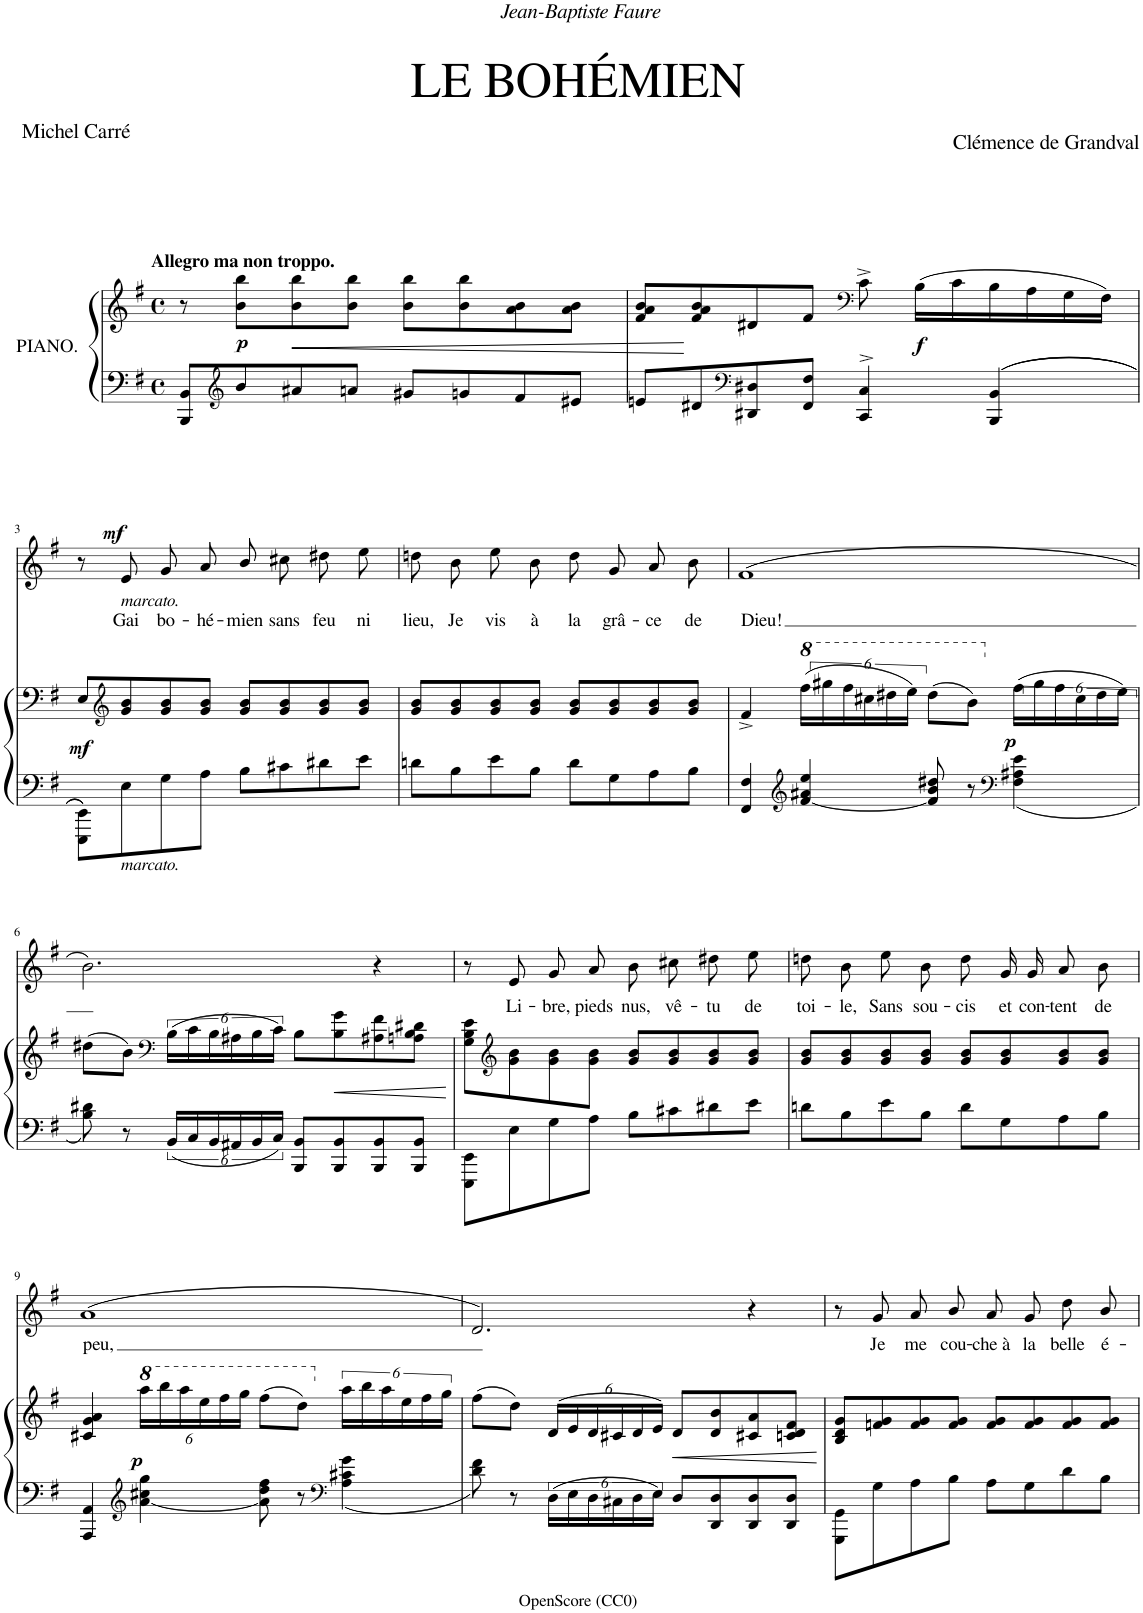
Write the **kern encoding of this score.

**kern	**kern	**dynam	**kern	**text	**dynam
*part2	*part2	*part2	*part1	*part1	*part1
*staff3	*staff2	*staff2/3	*staff1	*staff1	*staff1
*I"PIANO.	*	*	*I"CHANT	*	*
*I'Pno	*	*	*	*	*
*clefF4	*clefG2	*	*clefG2	*	*
*k[f#]	*k[f#]	*	*k[f#]	*	*
*M4/4	*M4/4	*	*M4/4	*	*
*met(c)	*met(c)	*	*met(c)	*	*
=1	=1	=1	=1	=1	=1
!	!	!	!LO:TX:a:B:t=Allegro ma non troppo.	!	!
8BBB/ 8BB/L	8r	.	1r	.	.
*clefG2	*	*	*	*	*
!	!	!LO:DY:b	!	!	!
8b/	8b\ 8bb\L	p	.	.	.
!	!	!LO:HP:b	!	!	!
8a#X/	8b\ 8bb\	<	.	.	.
8an/J	8b\ 8bb\J	.	.	.	.
8g#X/L	8b\ 8bb\L	.	.	.	.
8gn/	8b\ 8bb\	.	.	.	.
8f#/	8a\ 8b\	.	.	.	.
8e#X/J	8a\ 8b\J	.	.	.	.
=2	=2	=2	=2	=2	=2
8en/L	8f#/ 8a/ 8b/L	.	1r	.	.
8d#X/	8f#/ 8a/ 8b/	[	.	.	.
*clefF4	*	*	*	*	*
8DD#X/ 8D#X/	8d#X/	.	.	.	.
8FF#/ 8F#/J	8f#/J	.	.	.	.
*	*clefF4	*	*	*	*
4CC/^> 4C/^>	8c^\	.	.	.	.
!	!	!LO:DY:b	!	!	!
.	(16B\LL	f	.	.	.
.	16c\	.	.	.	.
4BBB/ 4BB/	16B\	.	.	.	.
.	16A\	.	.	.	.
.	16G\	.	.	.	.
.	16F#\JJ)	.	.	.	.
!!LO:LB:g=z
=3	=3	=3	=3	=3	=3
!	!	!LO:DY:b	!	!	!
8EEE\ 8EE\L	8E/L	mf	8r	.	.
*	*clefG2	*	*	*	*
!	!	!	!LO:TX:b:i:t=marcato.	!	!
!LO:TX:b:i:t=marcato.	!	!	!	!	!
!	!	!	!	!LO:LY:b	!LO:DY:a
8E\	8g/ 8b/	.	8e/	Gai	mf
!	!	!	!	!LO:LY:b	!
8G\	8g/ 8b/	.	8g/L	bo-	.
!	!	!	!	!LO:LY:b	!
8A\J	8g/ 8b/J	.	8a/J	-hé-	.
!	!	!	!	!LO:LY:b	!
8B\L	8g/ 8b/L	.	8b\L	-mien	.
!	!	!	!	!LO:LY:b	!
8c#X\	8g/ 8b/	.	8cc#X\J	sans	.
!	!	!	!	!LO:LY:b	!
8d#X\	8g/ 8b/	.	8dd#X\L	feu	.
!	!	!	!	!LO:LY:b	!
8e\J	8g/ 8b/J	.	8ee\J	ni	.
=4	=4	=4	=4	=4	=4
!	!	!	!	!LO:LY:b	!
8dn\L	8g/ 8b/L	.	8ddn\L	lieu,	.
!	!	!	!	!LO:LY:b	!
8B\	8g/ 8b/	.	8b\J	Je	.
!	!	!	!	!LO:LY:b	!
8e\	8g/ 8b/	.	8ee\L	vis	.
!	!	!	!	!LO:LY:b	!
8B\J	8g/ 8b/J	.	8b\J	à	.
!	!	!	!	!LO:LY:b	!
8d\L	8g/ 8b/L	.	8dd\L	la	.
!	!	!	!	!LO:LY:b	!
8G\	8g/ 8b/	.	8g\J	grâ-	.
!	!	!	!	!LO:LY:b	!
8A\	8g/ 8b/	.	8a/L	-ce	.
!	!	!	!	!LO:LY:b	!
8B\J	8g/ 8b/J	.	8b/J	de	.
=5	=5	=5	=5	=5	=5
!	!	!	!	!LO:LY:b	!
4FF#/ 4F#/	4f#^/	.	(>1f#	Dieu!	.
*clefG2	*	*	*	*	*
*	*8va	*	*	*	*
[4f#/ 4a#X/ 4ee/	(24fff#\LL	.	.	.	.
.	24ggg#X\	.	.	.	.
.	24fff#\	.	.	.	.
.	24ccc#X\	.	.	.	.
.	24ddd#X\	.	.	.	.
.	24eee\JJ)	.	.	.	.
8f#/] 8b/ 8dd#X/	(8ddd#\L	.	.	.	.
8r	8bb\J)	.	.	.	.
*clefF4	*	*	*	*	*
*	*X8va	*	*	*	*
!	!	!LO:DY:b	!	!	!
4F#\ 4A#X\ 4e\	(24ff#\LL	p	.	.	.
.	24gg#\	.	.	.	.
.	24ff#\	.	.	.	.
.	24cc#\	.	.	.	.
.	24dd#\	.	.	.	.
.	24ee\JJ)	.	.	.	.
!!LO:LB:g=z
=6	=6	=6	=6	=6	=6
8B\ 8d#X\	(8dd#X\L	.	2.b\)	.	.
8r	8b\J)	.	.	.	.
*	*clefF4	*	*	*	*
24BB/LL	(24B\LL	.	.	.	.
24C/	24c\	.	.	.	.
24BB/	24B\	.	.	.	.
24AA#X/	24A#X\	.	.	.	.
24BB/	24B\	.	.	.	.
24C/JJ	24c\JJ)	.	.	.	.
8BBB/ 8BB/L	8B\L	.	.	.	.
!	!	!LO:HP:b	!	!	!
8BBB/ 8BB/	8B\ 8g\	<	.	.	.
8BBB/ 8BB/	8A#X\ 8f#\	.	4r	.	.
8BBB/ 8BB/J	8An\ 8B\ 8d#X\J	.	.	.	.
.	.	[	.	.	.
=7	=7	=7	=7	=7	=7
8EEE\ 8EE\L	8G\ 8B\ 8e\L	.	8r	.	.
*	*clefG2	*	*	*	*
!	!	!	!	!LO:LY:b	!
8E\	8g\ 8b\	.	8e/	Li-	.
!	!	!	!	!LO:LY:b	!
8G\	8g\ 8b\	.	8g/L	-bre,	.
!	!	!	!	!LO:LY:b	!
8A\J	8g\ 8b\J	.	8a/J	pieds	.
!	!	!	!	!LO:LY:b	!
8B\L	8g/ 8b/L	.	8b\L	nus,	.
!	!	!	!	!LO:LY:b	!
8c#X\	8g/ 8b/	.	8cc#X\J	vê-	.
!	!	!	!	!LO:LY:b	!
8d#X\	8g/ 8b/	.	8dd#X\L	-tu	.
!	!	!	!	!LO:LY:b	!
8e\J	8g/ 8b/J	.	8ee\J	de	.
=8	=8	=8	=8	=8	=8
!	!	!	!	!LO:LY:b	!
8dn\L	8g/ 8b/L	.	8ddn\L	toi-	.
!	!	!	!	!LO:LY:b	!
8B\	8g/ 8b/	.	8b\J	-le,	.
!	!	!	!	!LO:LY:b	!
8e\	8g/ 8b/	.	8ee\L	Sans	.
!	!	!	!	!LO:LY:b	!
8B\J	8g/ 8b/J	.	8b\J	sou-	.
!	!	!	!	!LO:LY:b	!
8d\L	8g/ 8b/L	.	8dd\L	-cis	.
!	!	!	!	!LO:LY:b	!
8G\	8g/ 8b/	.	16g\L	et	.
!	!	!	!	!LO:LY:b	!
.	.	.	16g\JJ	con-	.
!	!	!	!	!LO:LY:b	!
8A\	8g/ 8b/	.	8a/L	-tent	.
!	!	!	!	!LO:LY:b	!
8B\J	8g/ 8b/J	.	8b/J	de	.
!!LO:LB:g=z
=9	=9	=9	=9	=9	=9
!	!	!	!	!LO:LY:b	!
4AAA/ 4AA/	4c#X/ 4g/ 4a/	.	(>1a	peu,	.
*clefG2	*	*	*	*	*
*	*8va	*	*	*	*
*	*Xbrackettup	*	*	*	*
!	!	!LO:DY:b	!	!	!
[4a\ 4cc#X\ 4gg\	24aaa\LL	p	.	.	.
.	24bbb\	.	.	.	.
.	24aaa\	.	.	.	.
.	24eee\	.	.	.	.
.	24fff#\	.	.	.	.
.	24ggg\JJ	.	.	.	.
8a\] 8dd\ 8ff#\	(8fff#\L	.	.	.	.
8r	8ddd\J)	.	.	.	.
*clefF4	*	*	*	*	*
*	*X8va	*	*	*	*
*	*brackettup	*	*	*	*
4A\ 4c#X\ 4g\	24aa\LL	.	.	.	.
.	24bb\	.	.	.	.
.	24aa\	.	.	.	.
.	24ee\	.	.	.	.
.	24ff#\	.	.	.	.
.	24gg\JJ	.	.	.	.
=10	=10	=10	=10	=10	=10
8d\ 8f#\	(8ff#\L	.	2.d/)	.	.
8r	8dd\J)	.	.	.	.
*	*Xbrackettup	*	*	*	*
24D\LL	(>24d/LL	.	.	.	.
24E\	24e/	.	.	.	.
24D\	24d/	.	.	.	.
24C#X\	24c#X/	.	.	.	.
24D\	24d/	.	.	.	.
24E\JJ	24e/JJ)	.	.	.	.
!	!	!LO:HP:b	!	!	!
8D/L	8d/L	<	.	.	.
8DD/ 8D/	8d/ 8b/	.	.	.	.
8DD/ 8D/	8c#X/ 8a/	.	4r	.	.
8DD/ 8D/J	8cn/ 8d/ 8f#/J	.	.	.	.
.	.	[	.	.	.
=11	=11	=11	=11	=11	=11
8GGG\ 8GG\L	8B/ 8d/ 8g/L	.	8r	.	.
!	!	!	!	!LO:LY:b	!
8G\	8fn/ 8g/	.	8g/	Je	.
!	!	!	!	!LO:LY:b	!
8A\	8f/ 8g/	.	8a/L	me	.
!	!	!	!	!LO:LY:b	!
8B\J	8f/ 8g/J	.	8b/J	cou-	.
!	!	!	!	!LO:LY:b	!
8A\L	8f/ 8g/L	.	8a/L	-che à	.
!	!	!	!	!LO:LY:b	!
8G\	8f/ 8g/	.	8g/J	la	.
!	!	!	!	!LO:LY:b	!
8d\	8f/ 8g/	.	8dd\L	belle	.
!	!	!	!	!LO:LY:b	!
8B\J	8f/ 8g/J	.	8b\J	é-	.
=	=	=	=	=	=
*-	*-	*-	*-	*-	*-
